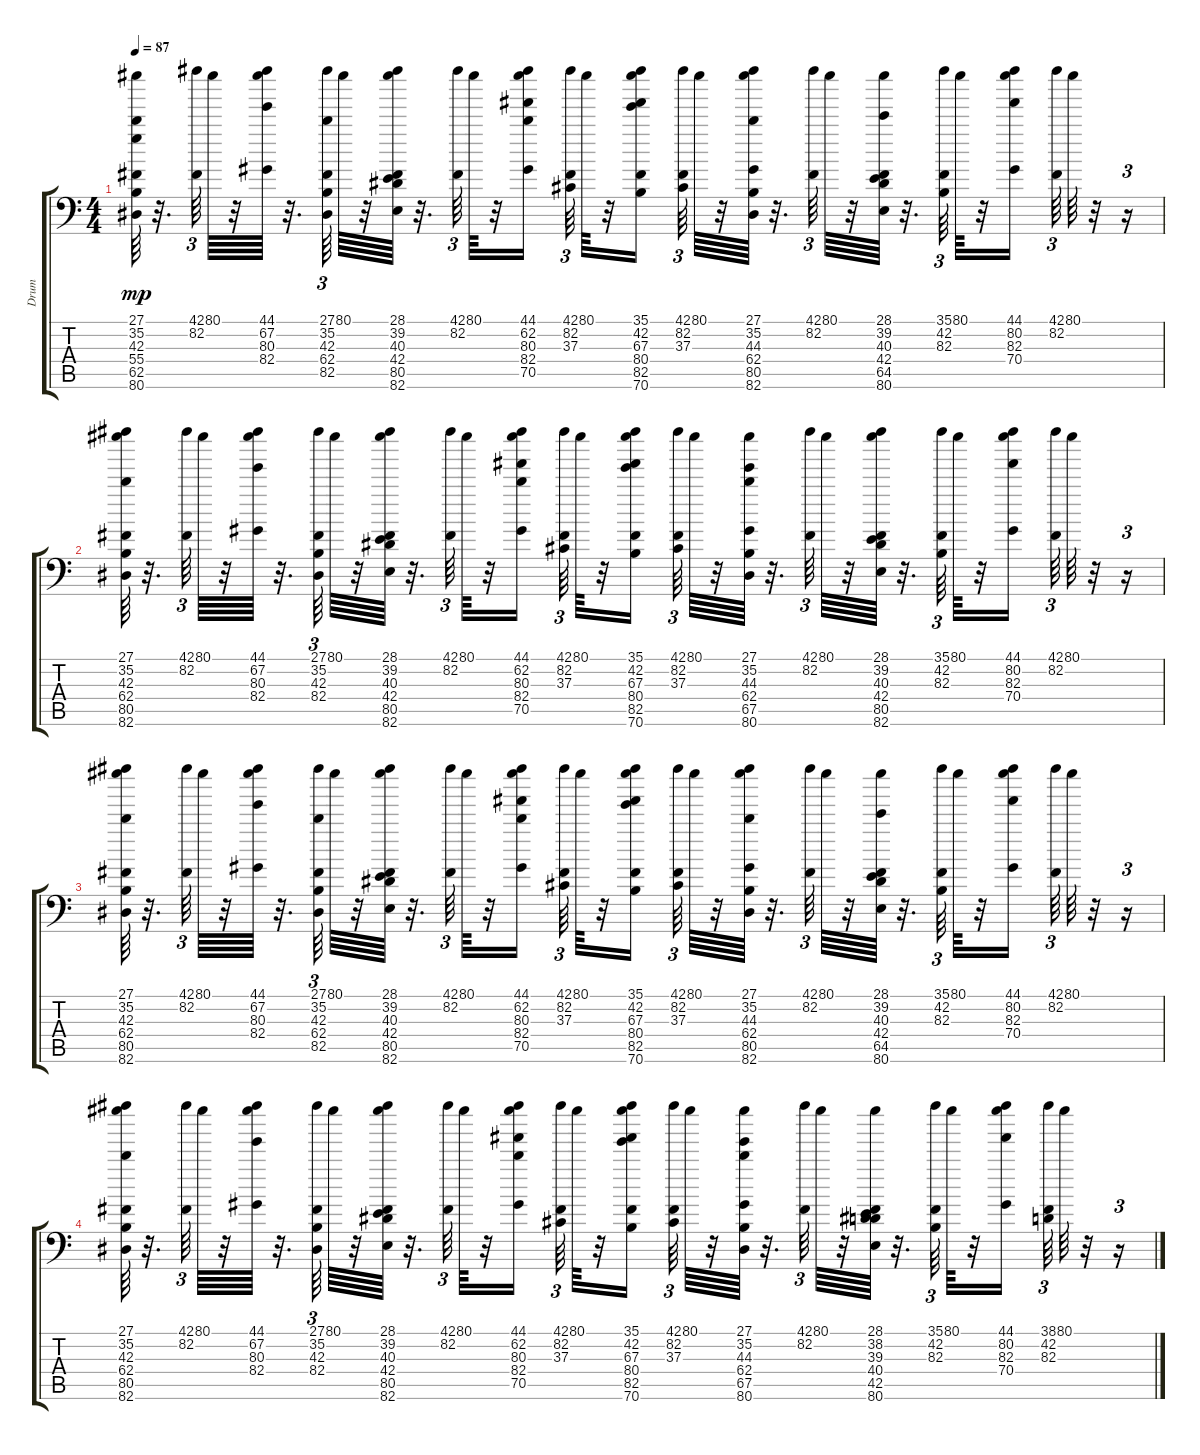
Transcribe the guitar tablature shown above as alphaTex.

\track ("Drum" "Drum") {instrument acousticgrandpiano}
\staff {score tabs}
\tuning (C-1 C-1 C-1 C-1 C-1 C-1) {hide}
\ts (4 4)
\tempo 87
\clef f4
\ks c
(27.1 35.2 42.3 55.4 62.5 80.6).64{dy mp} r.32{d} (42.1 82.2).64{tu (3 2)} 80.1.64 r.32 (44.1 67.2 80.3 82.4).64 r.32{d} (27.1 35.2 42.3 62.4 82.5).64{tu (3 2)} 80.1.64 r.32 (28.1 39.2 40.3 42.4 80.5 82.6).64 r.32{d} (42.1 82.2).64{tu (3 2)} 80.1.64 r.32 (44.1 62.2 80.3 82.4 70.5).16 (42.1 82.2 37.3).64{tu (3 2)} 80.1.64 r.32 (35.1 42.2 67.3 80.4 82.5 70.6).16 (42.1 82.2 37.3).64{tu (3 2)} 80.1.64 r.32 (27.1 35.2 44.3 62.4 80.5 82.6).64 r.32{d} (42.1 82.2).64{tu (3 2)} 80.1.64 r.32 (28.1 39.2 40.3 42.4 64.5 80.6).64 r.32{d} (35.1 42.2 82.3).64{tu (3 2)} 80.1.64 r.32 (44.1 80.2 82.3 70.4).16 (42.1 82.2).64{tu (3 2)} 80.1.64 r.32 r.16{tu (3 2)} |
(27.1 35.2 42.3 62.4 80.5 82.6).64 r.32{d} (42.1 82.2).64{tu (3 2)} 80.1.64 r.32 (44.1 67.2 80.3 82.4).64 r.32{d} (27.1 35.2 42.3 82.4).64{tu (3 2)} 80.1.64 r.32 (28.1 39.2 40.3 42.4 80.5 82.6).64 r.32{d} (42.1 82.2).64{tu (3 2)} 80.1.64 r.32 (44.1 62.2 80.3 82.4 70.5).16 (42.1 82.2 37.3).64{tu (3 2)} 80.1.64 r.32 (35.1 42.2 67.3 80.4 82.5 70.6).16 (42.1 82.2 37.3).64{tu (3 2)} 80.1.64 r.32 (27.1 35.2 44.3 62.4 67.5 80.6).64 r.32{d} (42.1 82.2).64{tu (3 2)} 80.1.64 r.32 (28.1 39.2 40.3 42.4 80.5 82.6).64 r.32{d} (35.1 42.2 82.3).64{tu (3 2)} 80.1.64 r.32 (44.1 80.2 82.3 70.4).16 (42.1 82.2).64{tu (3 2)} 80.1.64 r.32 r.16{tu (3 2)} |
(27.1 35.2 42.3 62.4 80.5 82.6).64 r.32{d} (42.1 82.2).64{tu (3 2)} 80.1.64 r.32 (44.1 67.2 80.3 82.4).64 r.32{d} (27.1 35.2 42.3 62.4 82.5).64{tu (3 2)} 80.1.64 r.32 (28.1 39.2 40.3 42.4 80.5 82.6).64 r.32{d} (42.1 82.2).64{tu (3 2)} 80.1.64 r.32 (44.1 62.2 80.3 82.4 70.5).16 (42.1 82.2 37.3).64{tu (3 2)} 80.1.64 r.32 (35.1 42.2 67.3 80.4 82.5 70.6).16 (42.1 82.2 37.3).64{tu (3 2)} 80.1.64 r.32 (27.1 35.2 44.3 62.4 80.5 82.6).64 r.32{d} (42.1 82.2).64{tu (3 2)} 80.1.64 r.32 (28.1 39.2 40.3 42.4 64.5 80.6).64 r.32{d} (35.1 42.2 82.3).64{tu (3 2)} 80.1.64 r.32 (44.1 80.2 82.3 70.4).16 (42.1 82.2).64{tu (3 2)} 80.1.64 r.32 r.16{tu (3 2)} |
(27.1 35.2 42.3 62.4 80.5 82.6).64 r.32{d} (42.1 82.2).64{tu (3 2)} 80.1.64 r.32 (44.1 67.2 80.3 82.4).64 r.32{d} (27.1 35.2 42.3 82.4).64{tu (3 2)} 80.1.64 r.32 (28.1 39.2 40.3 42.4 80.5 82.6).64 r.32{d} (42.1 82.2).64{tu (3 2)} 80.1.64 r.32 (44.1 62.2 80.3 82.4 70.5).16 (42.1 82.2 37.3).64{tu (3 2)} 80.1.64 r.32 (35.1 42.2 67.3 80.4 82.5 70.6).16 (42.1 82.2 37.3).64{tu (3 2)} 80.1.64 r.32 (27.1 35.2 44.3 62.4 67.5 80.6).64 r.32{d} (42.1 82.2).64{tu (3 2)} 80.1.64 r.32 (28.1 38.2 39.3 40.4 42.5 80.6).64 r.32{d} (35.1 42.2 82.3).64{tu (3 2)} 80.1.64 r.32 (44.1 80.2 82.3 70.4).16 (38.1 42.2 82.3).64{tu (3 2)} 80.1.64 r.32 r.16{tu (3 2)}
